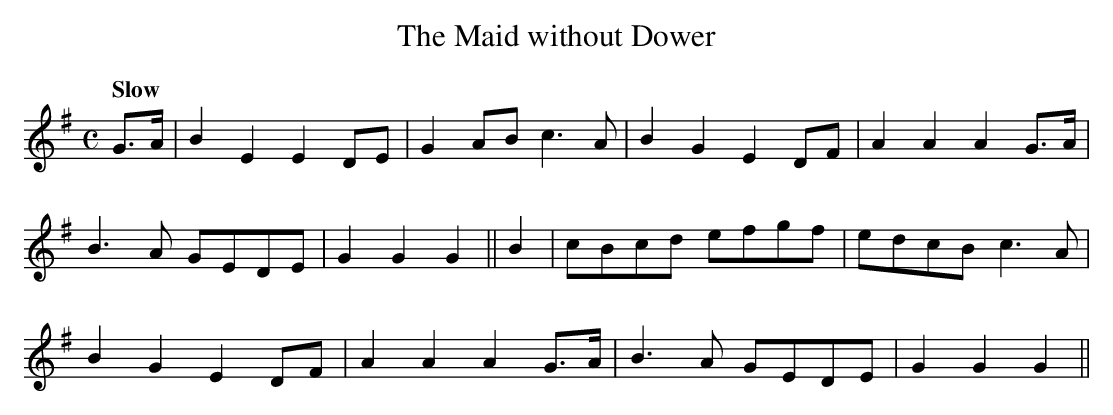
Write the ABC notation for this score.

X:1
T:Maid without Dower, The
M:C
L:1/8
Q:"Slow"
K:Emin
G>A|B2 E2E2 DE|G2 AB c3A|B2G2E2 DF|A2A2A2 G>A|
B3A GEDE|G2G2G2||B2|cBcd efgf|edcB c3A|
B2G2E2 DF|A2A2A2 G>A|B3A GEDE|G2G2G2||
